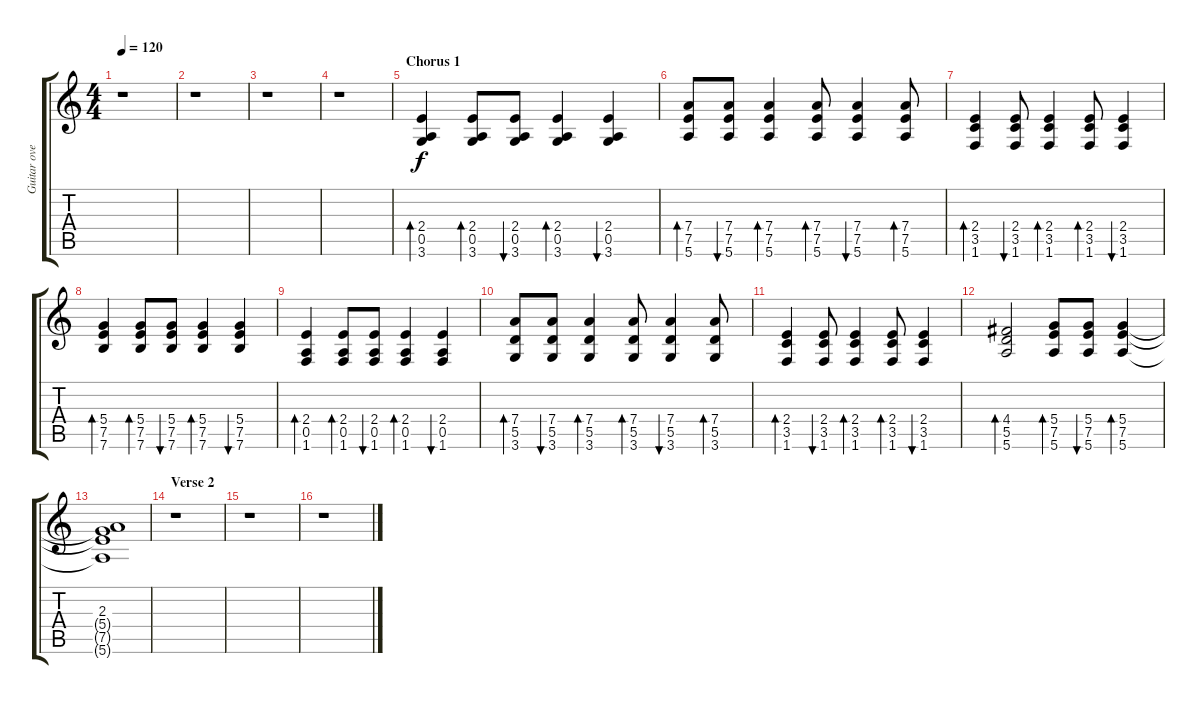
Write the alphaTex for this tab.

\track ("Guitar over dub" "Guitar ove") {instrument acousticguitarsteel}
\staff {score tabs}
\tuning (E4 B3 G3 D3 A2 E2) {hide}
\ts (4 4)
\tempo 120
\clef g2
\ks c
r.1{dy f} |
r.1 |
r.1 |
r.1 |
\section ("" "Chorus 1")
(2.4 0.5 3.6).4{bd 60} (2.4 0.5 3.6).8{bd 60} (2.4 0.5 3.6).8{bu 60} (2.4 0.5 3.6).4{bd 60} (2.4 0.5 3.6).4{bu 60} |
(7.4 7.5 5.6).8{bd 60} (7.4 7.5 5.6).8{bu 60} (7.4 7.5 5.6).4{bd 60} (7.4 7.5 5.6).8{bd 60} (7.4 7.5 5.6).4{bu 60} (7.4 7.5 5.6).8{bd 60} |
(2.4 3.5 1.6).4{bd 60} (2.4 3.5 1.6).8{bu 60} (2.4 3.5 1.6).4{bd 60} (2.4 3.5 1.6).8{bd 60} (2.4 3.5 1.6).4{bu 60} |
(5.4 7.5 7.6).4{bd 60} (5.4 7.5 7.6).8{bd 60} (5.4 7.5 7.6).8{bu 60} (5.4 7.5 7.6).4{bd 60} (5.4 7.5 7.6).4{bu 60} |
(2.4 0.5 1.6).4{bd 60} (2.4 0.5 1.6).8{bd 60} (2.4 0.5 1.6).8{bu 60} (2.4 0.5 1.6).4{bd 60} (2.4 0.5 1.6).4{bu 60} |
(7.4 5.5 3.6).8{bd 60} (7.4 5.5 3.6).8{bu 60} (7.4 5.5 3.6).4{bd 60} (7.4 5.5 3.6).8{bd 60} (7.4 5.5 3.6).4{bu 60} (7.4 5.5 3.6).8{bd 60} |
(2.4 3.5 1.6).4{bd 60} (2.4 3.5 1.6).8{bu 60} (2.4 3.5 1.6).4{bd 60} (2.4 3.5 1.6).8{bd 60} (2.4 3.5 1.6).4{bu 60} |
(4.4 5.5 5.6).2{bd 60} (5.4 7.5 5.6).8{bd 60} (5.4 7.5 5.6).8{bu 60} (5.4 7.5 5.6).4{bd 60} |
(2.3 5.4{t} 7.5{t} 5.6{t}).1 |
\section ("" "Verse 2")
r.1 |
r.1 |
r.1
